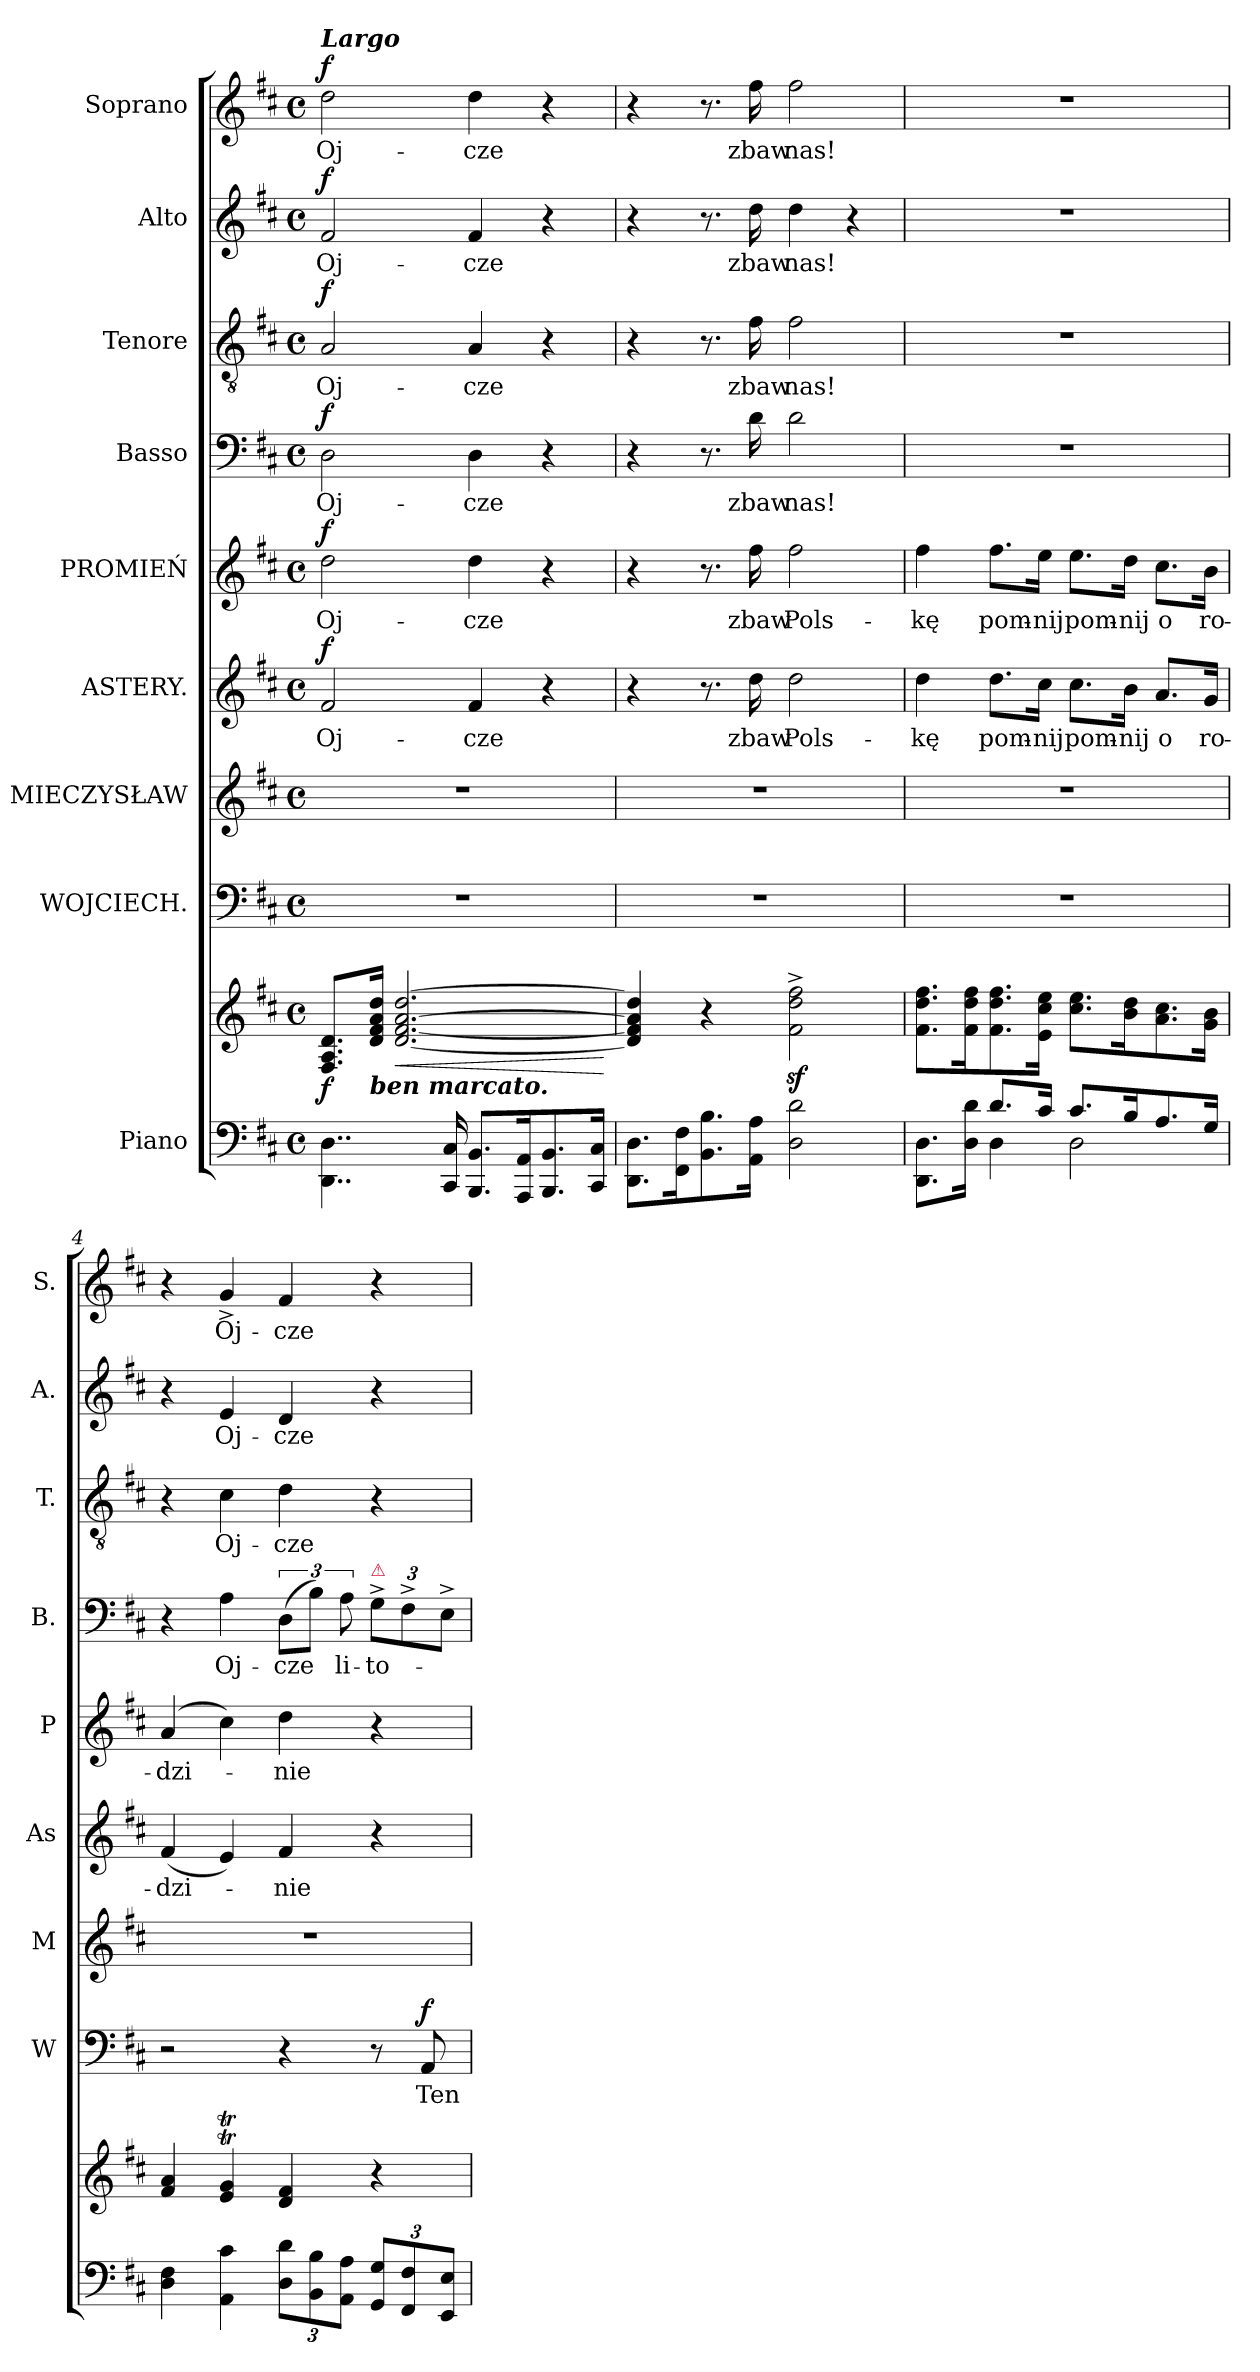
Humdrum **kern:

**kern	**kern	**dynam	**kern	**text	**dynam	**kern	**kern	**text	**dynam	**kern	**text	**dynam	**kern	**text	**dynam	**kern	**text	**dynam	**kern	**text	**dynam	**kern	**text	**dynam
*part9	*part9	*part9	*part8	*part8	*part8	*part7	*part6	*part6	*part6	*part5	*part5	*part5	*part4	*part4	*part4	*part3	*part3	*part3	*part2	*part2	*part2	*part1	*part1	*part1
*staff10	*staff9	*staff9/10	*staff8	*staff8	*staff8	*staff7	*staff6	*staff6	*staff6	*staff5	*staff5	*staff5	*staff4	*staff4	*staff4	*staff3	*staff3	*staff3	*staff2	*staff2	*staff2	*staff1	*staff1	*staff1
*I"Piano	*	*	*I"WOJCIECH.	*	*	*I"MIECZYSŁAW	*I"ASTERY.	*	*	*I"PROMIEŃ	*	*	*I"Basso	*	*	*I"Tenore	*	*	*I"Alto	*	*	*I"Soprano	*	*
*	*	*	*I'W	*	*	*I'M	*I'As	*	*	*I'P	*	*	*I'B.	*	*	*I'T.	*	*	*I'A.	*	*	*I'S.	*	*
*clefF4	*clefG2	*	*clefF4	*	*	*clefG2	*clefG2	*	*	*clefG2	*	*	*clefF4	*	*	*clefGv2	*	*	*clefG2	*	*	*clefG2	*	*
*k[f#c#]	*k[f#c#]	*	*k[f#c#]	*	*	*k[f#c#]	*k[f#c#]	*	*	*k[f#c#]	*	*	*k[f#c#]	*	*	*k[f#c#]	*	*	*k[f#c#]	*	*	*k[f#c#]	*	*
*D:	*D:	*	*D:	*	*	*D:	*D:	*	*	*D:	*	*	*D:	*	*	*D:	*	*	*D:	*	*	*D:	*	*
*M4/4	*M4/4	*	*M4/4	*	*	*M4/4	*M4/4	*	*	*M4/4	*	*	*M4/4	*	*	*M4/4	*	*	*M4/4	*	*	*M4/4	*	*
*met(c)	*met(c)	*	*met(c)	*	*	*met(c)	*met(c)	*	*	*met(c)	*	*	*met(c)	*	*	*met(c)	*	*	*met(c)	*	*	*met(c)	*	*
=1	=1	=1	=1	=1	=1	=1	=1	=1	=1	=1	=1	=1	=1	=1	=1	=1	=1	=1	=1	=1	=1	=1	=1	=1
!	!	!	!	!	!	!	!	!	!	!	!	!	!	!	!	!	!	!	!	!	!	!LO:TX:a:Bi:t=Largo	!	!
!	!	!	!	!	!	!	!	!	!LO:DY:a	!	!	!LO:DY:a	!	!	!LO:DY:a	!	!	!LO:DY:a	!	!	!LO:DY:a	!	!	!LO:DY:a
4..DD\ 4..D\	8.F#/ 8.A/ 8.d/L	f	1r	.	.	1r	2f#/	Oj-	f	2dd\	Oj-	f	2D\	Oj-	f	2A/	Oj-	f	2f#/	Oj-	f	2dd\	Oj-	f
!	!LO:TX:b:Bi:t=ben marcato.	!	!	!	!	!	!	!	!	!	!	!	!	!	!	!	!	!	!	!	!	!	!	!
.	16d/ 16f#/ 16a/ 16dd/Jk	.	.	.	.	.	.	.	.	.	.	.	.	.	.	.	.	.	.	.	.	.	.	.
!	!	!LO:HP:b	!	!	!	!	!	!	!	!	!	!	!	!	!	!	!	!	!	!	!	!	!	!
.	[2.d/ [2.f#/ [2.a/ [2.dd/	<	.	.	.	.	.	.	.	.	.	.	.	.	.	.	.	.	.	.	.	.	.	.
16CC#/ 16C#/	.	.	.	.	.	.	.	.	.	.	.	.	.	.	.	.	.	.	.	.	.	.	.	.
8.BBB/ 8.BB/L	.	.	.	.	.	.	4f#/	-cze	.	4dd\	-cze	.	4D\	-cze	.	4A/	-cze	.	4f#/	-cze	.	4dd\	-cze	.
16AAA/ 16AA/K	.	.	.	.	.	.	.	.	.	.	.	.	.	.	.	.	.	.	.	.	.	.	.	.
8.BBB/ 8.BB/	.	.	.	.	.	.	4r	.	.	4r	.	.	4r	.	.	4r	.	.	4r	.	.	4r	.	.
16CC#/ 16C#/Jk	.	.	.	.	.	.	.	.	.	.	.	.	.	.	.	.	.	.	.	.	.	.	.	.
.	.	[	.	.	.	.	.	.	.	.	.	.	.	.	.	.	.	.	.	.	.	.	.	.
=2	=2	=2	=2	=2	=2	=2	=2	=2	=2	=2	=2	=2	=2	=2	=2	=2	=2	=2	=2	=2	=2	=2	=2	=2
8.DD\ 8.D\L	4d]/ 4f#]/ 4a]/ 4dd]/	.	1r	.	.	1r	4r	.	.	4r	.	.	4r	.	.	4r	.	.	4r	.	.	4r	.	.
16FF#\ 16F#\K	.	.	.	.	.	.	.	.	.	.	.	.	.	.	.	.	.	.	.	.	.	.	.	.
8.BB\ 8.B\	4r	.	.	.	.	.	8.r	.	.	8.r	.	.	8.r	.	.	8.r	.	.	8.r	.	.	8.r	.	.
16AA\ 16A\Jk	.	.	.	.	.	.	16dd\	zbaw	.	16ff#\	zbaw	.	16d\	zbaw	.	16f#\	zbaw	.	16dd\	zbaw	.	16ff#\	zbaw	.
2D\ 2d\	2f#z^\ 2ddz^\ 2ff#z^\	.	.	.	.	.	2dd\	Pols-	.	2ff#\	Pols-	.	2d\	nas!	.	2f#\	nas!	.	4dd\	nas!	.	2ff#\	nas!	.
.	.	.	.	.	.	.	.	.	.	.	.	.	.	.	.	.	.	.	4r	.	.	.	.	.
=3	=3	=3	=3	=3	=3	=3	=3	=3	=3	=3	=3	=3	=3	=3	=3	=3	=3	=3	=3	=3	=3	=3	=3	=3
*^	*	*	*	*	*	*	*	*	*	*	*	*	*	*	*	*	*	*	*	*	*	*	*	*
8.DD\ 8.D\L	4ryy	8.f#\ 8.dd\ 8.ff#\L	.	1r	.	.	1r	4dd\	-kę	.	4ff#\	-kę	.	1r	.	.	1r	.	.	1r	.	.	1r	.	.
16D\ 16d\Jk	.	16f#\ 16dd\ 16ff#\K	.	.	.	.	.	.	.	.	.	.	.	.	.	.	.	.	.	.	.	.	.	.	.
8.d/L	4D\	8.f#\ 8.dd\ 8.ff#\	.	.	.	.	.	8.dd\L	pom-	.	8.ff#\L	pom-	.	.	.	.	.	.	.	.	.	.	.	.	.
16c#/Jk	.	16e\ 16cc#\ 16ee\Jk	.	.	.	.	.	16cc#\Jk	-nij	.	16ee\Jk	-nij	.	.	.	.	.	.	.	.	.	.	.	.	.
8.c#/L	2D\	8.cc#\ 8.ee\L	.	.	.	.	.	8.cc#\L	pom-	.	8.ee\L	pom-	.	.	.	.	.	.	.	.	.	.	.	.	.
16B/K	.	16b\ 16dd\K	.	.	.	.	.	16b\Jk	-nij	.	16dd\Jk	-nij	.	.	.	.	.	.	.	.	.	.	.	.	.
8.A/	.	8.a\ 8.cc#\	.	.	.	.	.	8.a/L	o	.	8.cc#\L	o	.	.	.	.	.	.	.	.	.	.	.	.	.
16G/Jk	.	16g\ 16b\Jk	.	.	.	.	.	16g/Jk	ro-	.	16b\Jk	ro-	.	.	.	.	.	.	.	.	.	.	.	.	.
*v	*v	*	*	*	*	*	*	*	*	*	*	*	*	*	*	*	*	*	*	*	*	*	*	*	*
=4	=4	=4	=4	=4	=4	=4	=4	=4	=4	=4	=4	=4	=4	=4	=4	=4	=4	=4	=4	=4	=4	=4	=4	=4
4D\ 4F#\	4f#/ 4a/	.	2r	.	.	1r	(4f#/	-dzi-	.	(4a/	-dzi-	.	4r	.	.	4r	.	.	4r	.	.	4r	.	.
4AA\ 4c#\	4eT/ 4gT/	.	.	.	.	.	4e/)	.	.	4cc#\)	.	.	4A\	Oj-	.	4c#\	Oj-	.	4e/	Oj-	.	4g^/	Oj-	.
12D\ 12d\L	4d/ 4f#/	.	4r	.	.	.	4f#/	-nie	.	4dd\	-nie	.	(12D\L	-cze	.	4d\	-cze	.	4d/	-cze	.	4f#/	-cze	.
12BB\ 12B\	.	.	.	.	.	.	.	.	.	.	.	.	12B\J)	.	.	.	.	.	.	.	.	.	.	.
12AA\ 12A\J	.	.	.	.	.	.	.	.	.	.	.	.	12A\	li-	.	.	.	.	.	.	.	.	.	.
!	!	!	!	!	!	!	!	!	!	!	!	!	!LO:TX:a:color=crimson:t=⚠	!	!	!	!	!	!	!	!	!	!	!
12GG/ 12G/L	4r	.	8r	.	.	.	4r	.	.	4r	.	.	12G^\L	-to-	.	4r	.	.	4r	.	.	4r	.	.
12FF#/ 12F#/	.	.	.	.	.	.	.	.	.	.	.	.	12F#^\	.	.	.	.	.	.	.	.	.	.	.
!	!	!	!	!	!LO:DY:a	!	!	!	!	!	!	!	!	!	!	!	!	!	!	!	!	!	!	!
.	.	.	8AA/	Ten	f	.	.	.	.	.	.	.	.	.	.	.	.	.	.	.	.	.	.	.
12EE/ 12E/J	.	.	.	.	.	.	.	.	.	.	.	.	12E^\J	.	.	.	.	.	.	.	.	.	.	.
=	=	=	=	=	=	=	=	=	=	=	=	=	=	=	=	=	=	=	=	=	=	=	=	=
*-	*-	*-	*-	*-	*-	*-	*-	*-	*-	*-	*-	*-	*-	*-	*-	*-	*-	*-	*-	*-	*-	*-	*-	*-
